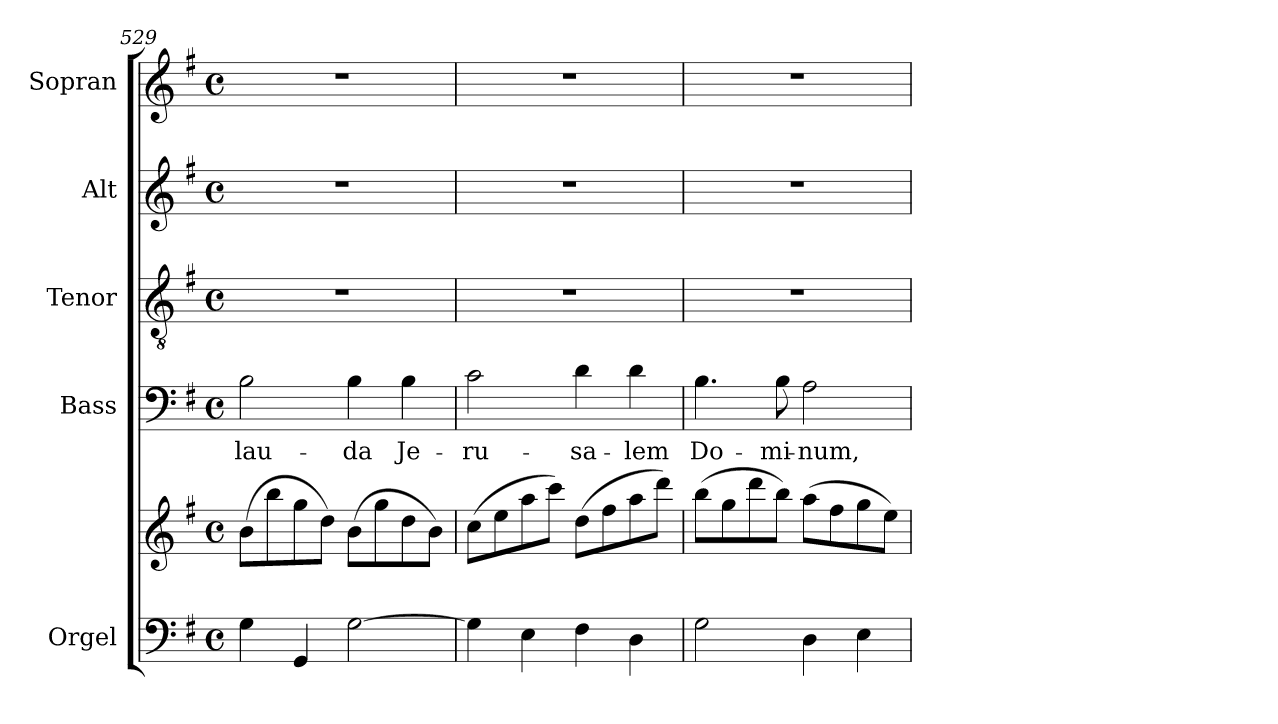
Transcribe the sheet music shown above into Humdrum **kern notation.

**kern	**kern	**kern	**text	**kern	**kern	**kern
*part5	*part5	*part4	*part4	*part3	*part2	*part1
*staff6	*staff5	*staff4	*staff4	*staff3	*staff2	*staff1
*I"Orgel	*	*I"Bass	*	*I"Tenor	*I"Alt	*I"Sopran
*I'Org.	*	*I'B.	*	*I'T.	*I'A.	*I'S.
!!LO:PB:g=z
*clefF4	*clefG2	*clefF4	*	*clefGv2	*clefG2	*clefG2
*k[f#]	*k[f#]	*k[f#]	*	*k[f#]	*k[f#]	*k[f#]
*G:	*G:	*G:	*	*G:	*G:	*G:
*M4/4	*M4/4	*M4/4	*	*M4/4	*M4/4	*M4/4
*met(c)	*met(c)	*met(c)	*	*met(c)	*met(c)	*met(c)
=529	=529	=529	=529	=529	=529	=529
!	!	!	!LO:LY:b	!	!	!
4G\	(>8b\L	2B\	lau-	1r	1r	1r
.	8bb\	.	.	.	.	.
4GG/	8gg\	.	.	.	.	.
.	8dd\J)	.	.	.	.	.
!	!	!	!LO:LY:b	!	!	!
[2G\	(>8b\L	4B\	-da	.	.	.
.	8gg\	.	.	.	.	.
!	!	!	!LO:LY:b	!	!	!
.	8dd\	4B\	Je-	.	.	.
.	8b\J)	.	.	.	.	.
=530	=530	=530	=530	=530	=530	=530
!	!	!	!LO:LY:b	!	!	!
4G\]	(>8cc\L	2c\	-ru-	1r	1r	1r
.	8ee\	.	.	.	.	.
4E\	8aa\	.	.	.	.	.
.	8ccc\J)	.	.	.	.	.
!	!	!	!LO:LY:b	!	!	!
4F#\	(>8dd\L	4d\	-sa-	.	.	.
.	8ff#\	.	.	.	.	.
!	!	!	!LO:LY:b	!	!	!
4D\	8aa\	4d\	-lem	.	.	.
.	8ddd\J)	.	.	.	.	.
=531	=531	=531	=531	=531	=531	=531
!	!	!	!LO:LY:b	!	!	!
2G\	(>8bb\L	4.B\	Do-	1r	1r	1r
.	8gg\	.	.	.	.	.
.	8ddd\	.	.	.	.	.
!	!	!	!LO:LY:b	!	!	!
.	8bb\J)	8B\	-mi-	.	.	.
!	!	!	!LO:LY:b	!	!	!
4D\	(>8aa\L	2A\	-num,	.	.	.
.	8ff#\	.	.	.	.	.
4E\	8gg\	.	.	.	.	.
.	8ee\J)	.	.	.	.	.
=	=	=	=	=	=	=
*-	*-	*-	*-	*-	*-	*-
